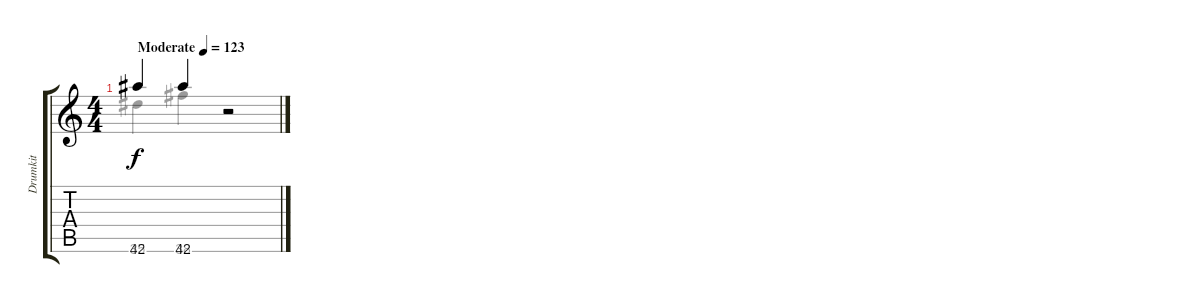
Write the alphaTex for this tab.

\track ("Drumkit" "Drumkit") {instrument acousticgrandpiano}
\staff {score tabs}
\tuning (E4 B3 G3 D3 A2 E2) {hide}
\voice
\ts (4 4)
\tempo (123 "Moderate")
\clef g2
\ks c
42.6.4{dy f instrument acousticgrandpiano} 42.6.4 r.2
\voice
\clef g2
\ottava regular
\simile none
\ks c
35.6.4{dy f} 38.6.4 r.2
